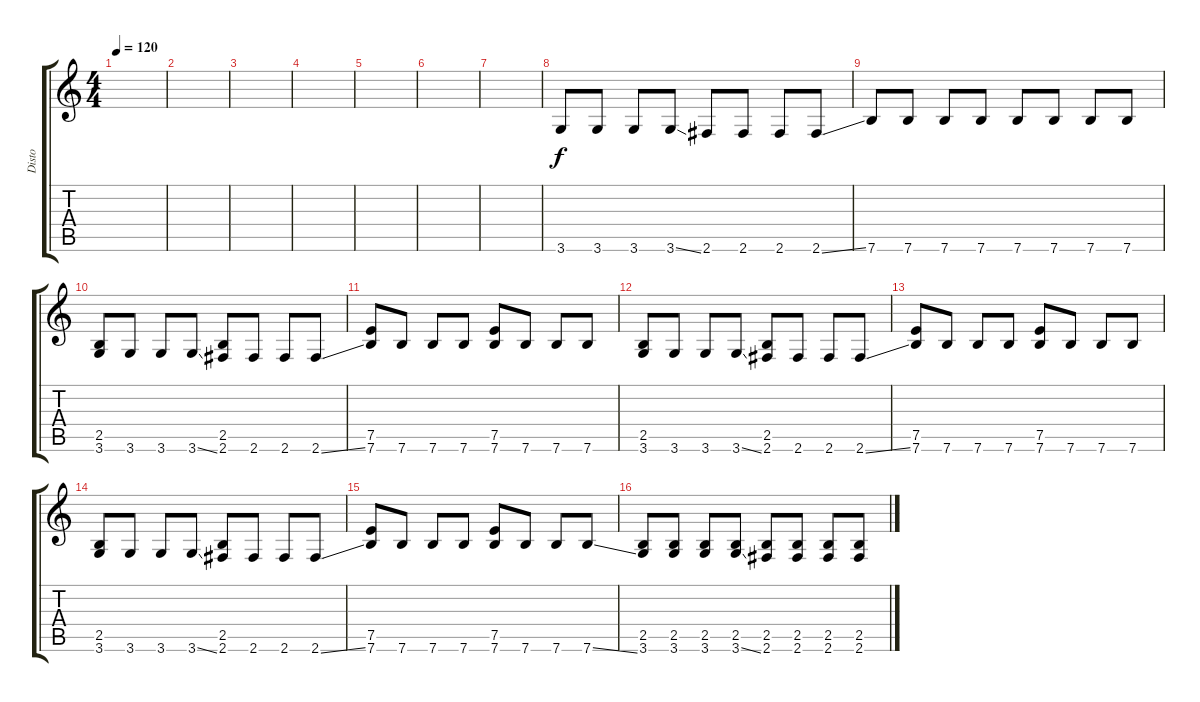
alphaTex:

\track ("Disto" "Disto") {instrument distortionguitar}
\staff {score tabs}
\tuning (E4 B3 G3 D3 A2 E2) {hide}
\ts (4 4)
\tempo 120
\clef g2
\ks c
|
|
|
|
|
|
|
3.6.8 3.6.8 3.6.8 3.6{ss}.8 2.6.8 2.6.8 2.6.8 2.6{ss}.8 |
7.6.8 7.6.8 7.6.8 7.6.8 7.6.8 7.6.8 7.6.8 7.6.8 |
(2.5 3.6).8 3.6.8 3.6.8 3.6{ss}.8 (2.5 2.6).8 2.6.8 2.6.8 2.6{ss}.8 |
(7.5 7.6).8 7.6.8 7.6.8 7.6.8 (7.5 7.6).8 7.6.8 7.6.8 7.6.8 |
(2.5 3.6).8 3.6.8 3.6.8 3.6{ss}.8 (2.5 2.6).8 2.6.8 2.6.8 2.6{ss}.8 |
(7.5 7.6).8 7.6.8 7.6.8 7.6.8 (7.5 7.6).8 7.6.8 7.6.8 7.6.8 |
(2.5 3.6).8 3.6.8 3.6.8 3.6{ss}.8 (2.5 2.6).8 2.6.8 2.6.8 2.6{ss}.8 |
(7.5 7.6).8 7.6.8 7.6.8 7.6.8 (7.5 7.6).8 7.6.8 7.6.8 7.6{ss}.8 |
(2.5 3.6).8 (2.5 3.6).8 (2.5 3.6).8 (2.5 3.6{ss}).8 (2.5 2.6).8 (2.5 2.6).8 (2.5 2.6).8 (2.5 2.6{ss}).8
